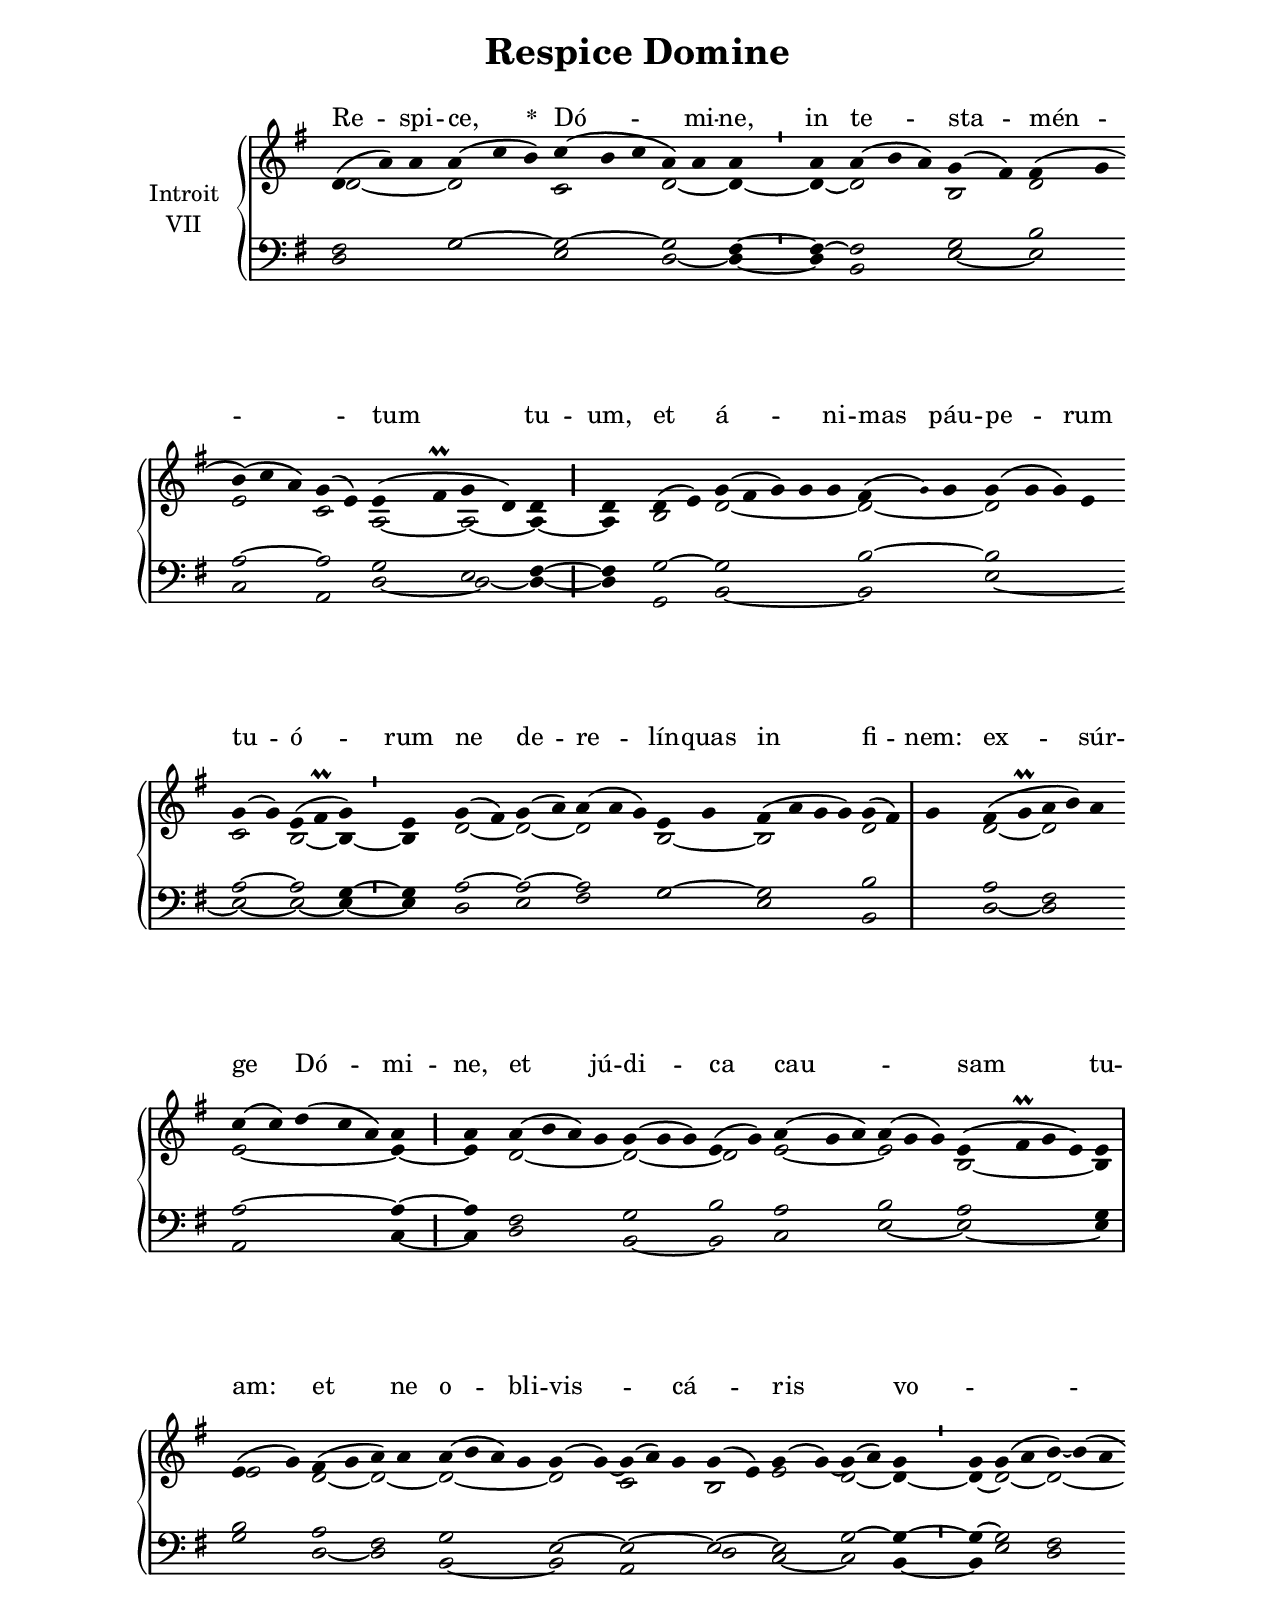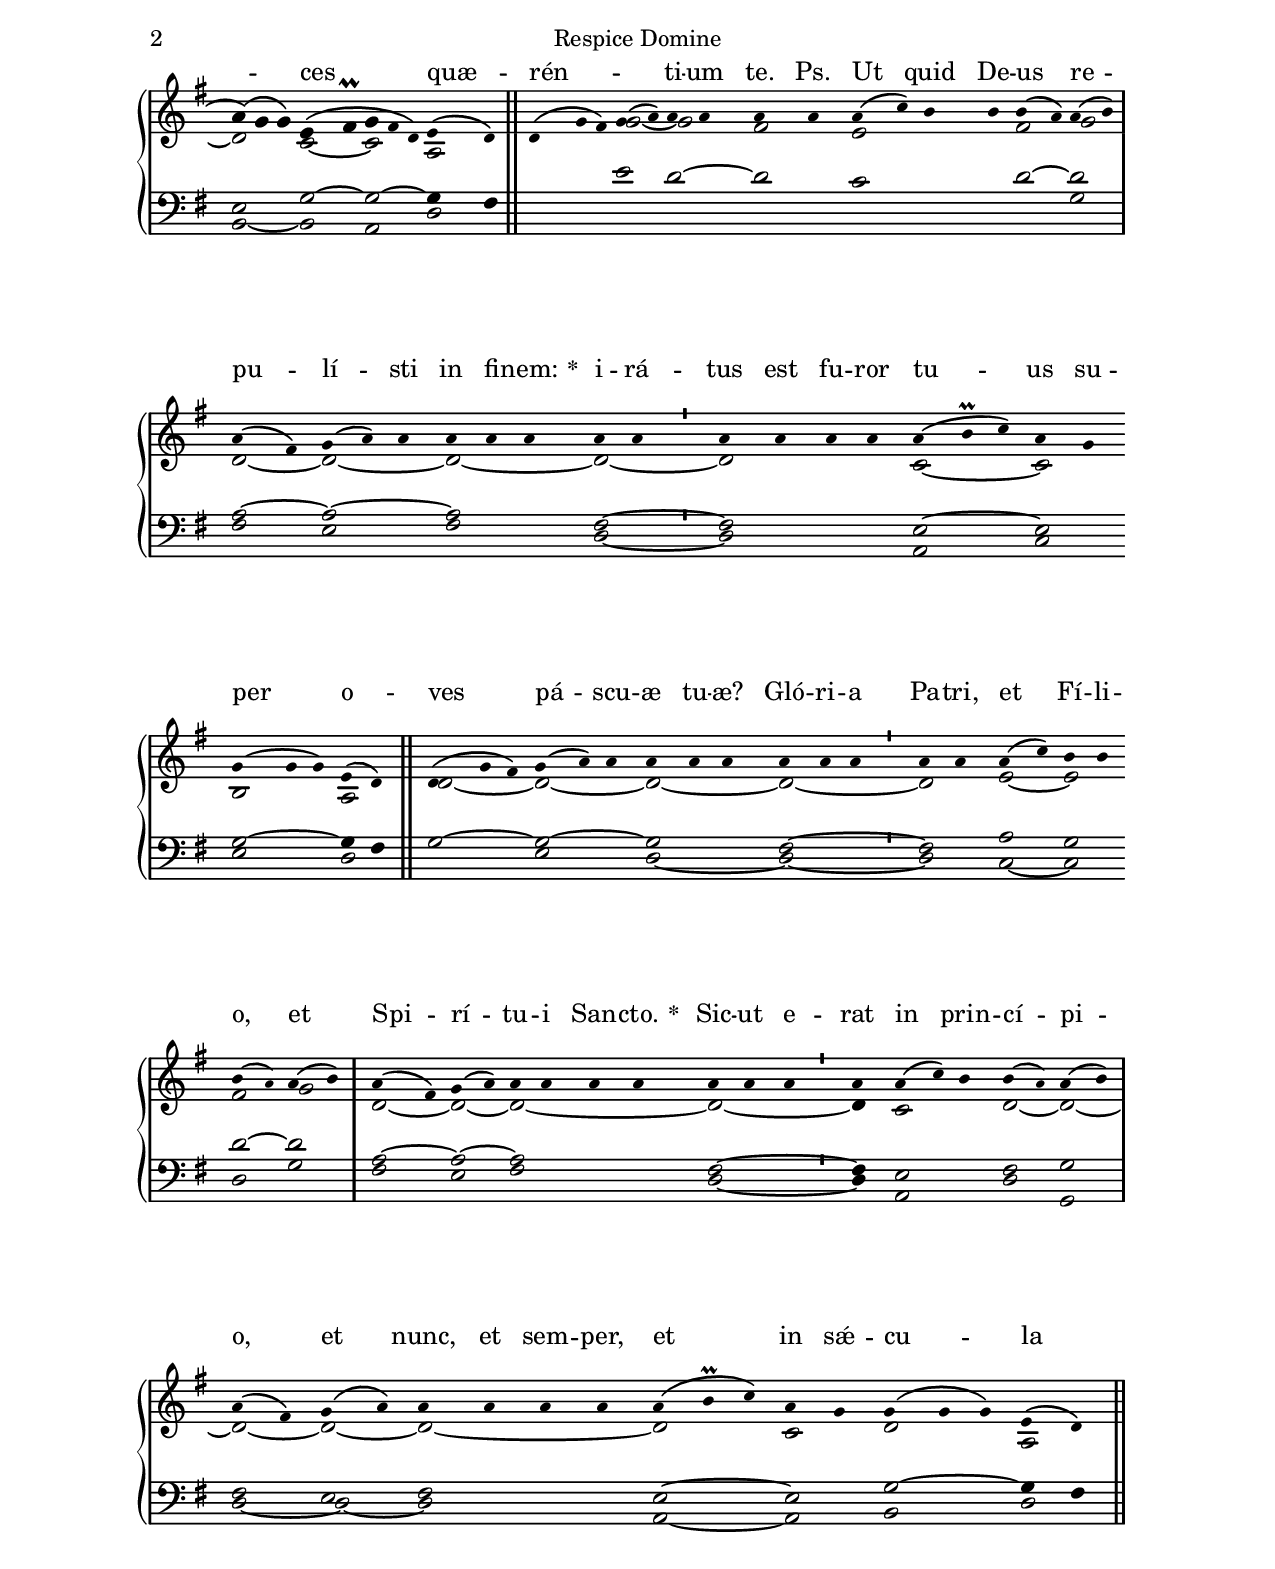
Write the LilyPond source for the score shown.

\version "2.18"
\include "gregorian.ly"
\include "noh2.ily"


%Page reference: page ii.194
%(volume.page)

global = {
 \key d \mixolydian
 \cadenzaOn 
}

\header {
  title = \markup \center-column {"Respice Domine" \vspace #1 }
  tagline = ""
  composer = ""
}

\paper {
 #(include-special-characters)
  oddHeaderMarkup = \markup \fill-line {
    \line {}
    \center-column {
      \on-the-fly #first-page     " "
      \on-the-fly #not-first-page "Respice Domine"
    }
    \line { \on-the-fly #print-page-number-check-first \fromproperty #'page:page-number-string }
  }
  evenHeaderMarkup = \markup \fill-line {
    \line { \on-the-fly #print-page-number-check-first \fromproperty #'page:page-number-string }
    \center-column { "Respice Domine" }
    \line {}
  }
}

chantText = \lyricmode {
Re -- spi -- ce, 
\set stanza = " * " Dó -- mi -- ne, in te -- sta -- mén -- _ tum tu -- um, 
et á -- _ ni -- mas páu -- pe -- rum tu -- ó -- rum ne de -- re -- lín -- quas in fi -- nem: 
ex -- súr -- ge Dó -- mi -- ne, 
et jú -- di -- ca cau -- _ sam tu -- am: 
et ne o -- bli -- vis -- cá -- _ ris vo -- _ _ ces quæ -- rén -- _ ti -- um te. Ps. 
Ut quid De -- us re -- pu -- lí -- sti in fi -- nem: 
\set stanza = " * " 
i -- rá -- tus est fu -- ror tu -- us su -- per o -- ves pá -- scu -- æ tu -- æ? 
Gló -- ri -- a Pa -- tri, et Fí -- li -- o, et Spi -- rí -- tu -- i San -- cto. 
\set stanza = " * " 
Sic -- ut e -- rat in prin -- cí -- pi -- o, et nunc, et sem -- per, 
et in sǽ -- cu -- la sæ -- cu -- ló -- rum. A -- men. }

chantMusic = {
\tieDown   d'4 ( a'4) a'4 a'4 ( c''4 b'4)  c''4 ( b'4 c''4 a'4) a'4 a'4 \divisioMinima
 a'4 a'4 ( b'4 a'4) g'4 ( fis'4) fis'4 ( g'4 \forceBreak
) b'4 ( c''4 a'4) g'4 ( e'4) e'4 ( fis'\prall g'4 d'4) d'4 \divisioMaior
 d'4 d'4 ( e'4) g'4 ( fis'4 g'4) g'4 g'4 fis'4 ( \once \tweak #'font-size #-4 g' ) g'4 g'4 ( g'4 g'4) e'4 \forceBreak
 g'4 ( g'4) e'4 ( fis'\prall g'4) \divisioMinima
 e'4 g'4 ( fis'4) g'4 ( a'4) a'4 ( a'4 g'4) e'4 g'4 fis'4 ( a'4 g'4 g'4) g'4 ( fis'4) \divisioMaxima
 g'4 fis'4 ( g'\prall a'4 b'4) a'4 \forceBreak
 c''4 ( c''4) d''4 ( c''4 a'4) a'4 \divisioMaior
 a'4 a'4 ( b'4 a'4) g'4 g'4 ( g'4 g'4) e'4 ( g'4) a'4 ( g'4 a'4) a'4 ( g'4 g'4) e'4 ( fis'\prall g'4 e'4) e'4 \divisioMaxima \forceBreak

 e'4 ( g'4) fis'4 ( g'4 a'4) a'4 a'4 ( b'4 a'4) g'4 g'4 ( g'4) ~ g'4 ( a'4) g'4 g'4 ( e'4) g'4 ( g'4) ~ g'4 ( a'4) g'4 \divisioMinima
 g'4 g'4 ( a'4 b'4) ~ b'4 ( a'4 \forceBreak
) a'4 ( g'4 g'4) e'4 ( fis'\prall g'4 \tiny fis' d' 4) e'4 ( d'4) \finalis
 d'4 ( g'4 fis'4) g'4 ( a'4) a'4 a'4 a'4 a'4 a'4 ( c''4) b'4 b'4 b'4 ( a'4) a'4 ( b'4) \divisioMaxima \forceBreak

 a'4 ( fis'4) g'4 ( a'4) a'4 a'4 a'4 a'4 a'4 a'4 \divisioMinima
 a'4 a'4 a'4 a'4 a'4 ( b'\prall c''4) a'4 g'4 \forceBreak
 g'4 ( g'4 g'4) e'4 ( d'4) \finalis
  d'4 ( g'4 fis'4) g'4 ( a'4) a'4 a'4 a'4 a'4 a'4 a'4 a'4 \divisioMinima
 a'4 a'4 a'4 ( c''4) b'4 b'4 \forceBreak
 b'4 ( \once \tweak #'font-size #-4 a' ) a'4 ( b'4) \divisioMaxima
 a'4 ( fis'4) g'4 ( a'4) a'4 a'4 a'4 a'4 a'4 a'4 a'4 \divisioMinima
 a'4 a'4 ( c''4) b'4 b'4 ( \once \tweak #'font-size #-4 a' ) a'4 ( b'4) \divisioMaxima \forceBreak

 a'4 ( fis'4) g'4 ( a'4) a'4 a'4 a'4 a'4 a'4 ( b'\prall c''4) a'4 g'4 g'4 ( g'4 g'4) e'4 ( d'4) \finalis

}

altoMusic = {
d'2*3/2 ~ d'2*3/2 c'2*3/2 d'2 ~ d'4 ~ \divisioMinima
d'4 ~ d'2*3/2 b2 d'2 e'2*3/2 c'2 a2 ~ a2 ~ a4 ~ \divisioMaior
a4 b2 d'2*5/2 ~ d'2*3/2 ~ d'2*4/2 c'2 b2 ~ b4 ~ \divisioMinima
b4 d'2 ~ d'2 ~ d'2*3/2 b2 ~ b2*4/2 d'2 \divisioMaxima
r4 d'2 ~ d'2*3/2 e'2*5/2 ~ e'4 ~ \divisioMaior
e'4 d'2*4/2 ~ d'2*3/2 ~ d'2 e'2*3/2 ~ e'2*3/2 b2*4/2 ~ b4 \divisioMaxima
e'2 d'2 ~ d'2 ~ d'2*4/2 ~ d'2 c'2*3/2 b2 e'2 d'2 ~ d'4 ~ \divisioMinima
d'4 ~ d'2 ~ d'2*3/2 ~ d'2*3/2 c'2 ~ c'2*3/2 a2 \finalis
r2*3/2 g'2 ~ g'2 fis'2 e'2*4/2 fis'2 g'2 \divisioMaxima
d'2 ~ d'2*3/2 ~ d'2*3/2 ~ d'2 ~ \divisioMinima
d'2*4/2 c'2*3/2 ~ c'2 b2*3/2 a2 d'2*3/2 ~ d'2*3/2 ~ d'2*3/2 ~ d'2*3/2 ~ \divisioMinima
d'2 e'2 ~ e'2 fis'2 g'2 \divisioMaxima
d'2 ~ d'2 ~ d'2*4/2 ~ d'2*3/2 ~ \divisioMinima
d'4 c'2*3/2 d'2 ~ d'2 ~ \divisioMaxima
d'2 ~ d'2 ~ d'2*4/2 ~ d'2*3/2 c'2 d'2*3/2 a2 \finalis
}

tenorMusic = {
fis2*3/2 g2*3/2 ~ g2*3/2 ~ g2 fis4 ~ \divisioMinima
fis4 ~ fis2*3/2 g2 b2 a2*3/2 ~ a2 g2 e2 fis4 ~ \divisioMaior
fis4 g2 ~ g2*5/2 b2*3/2 ~ b2*4/2 a2 ~ a2 g4 ~ \divisioMinima
g4 a2 ~ a2 ~ a2*3/2 g2 ~ g2*4/2 b2 \divisioMaxima
r4 a2 fis2*3/2 a2*5/2 ~ a4 ~ \divisioMaior
a4 fis2*4/2 g2*3/2 b2 a2*3/2 b2*3/2 a2*4/2 g4 \divisioMaxima
b2 a2 fis2 g2*4/2 e2 ~ e2*3/2 ~ e2 ~ e2 g2 ~ g4 ~ \divisioMinima
g4 ~ g2 fis2*3/2 e2*3/2 g2 ~ g2*3/2 ~ g4 fis4 \finalis
r2*3/2 e'2 d'2 ~ d'2 c'2*4/2 d'2 ~ d'2 \divisioMaxima
a2 ~ a2*3/2 ~ a2*3/2 fis2 ~ \divisioMinima
fis2*4/2 e2*3/2 ~ e2 g2*3/2 ~ g4 fis4 g2*3/2 ~ g2*3/2 ~ g2*3/2 fis2*3/2 ~ \divisioMinima
fis2 a2 g2 d'2 ~ d'2 \divisioMaxima
a2 ~ a2 ~ a2*4/2 fis2*3/2 ~ \divisioMinima
fis4 e2*3/2 fis2 g2 \divisioMaxima
fis2 e2 fis2*4/2 e2*3/2 ~ e2 g2*3/2 ~ g4 fis4 \finalis
}

bassMusic = {
d2*3/2 g2*3/2 e2*3/2 d2 ~ d4 ~ \divisioMinima
d4 b,2*3/2 e2 ~ e2 c2*3/2 a,2 d2 ~ d2 ~ d4 ~ \divisioMaior
d4 g,2 b,2*5/2 ~ b,2*3/2 e2*4/2 ~ e2 ~ e2 ~ e4 ~ \divisioMinima
e4 d2 e2 fis2*3/2 g2 e2*4/2 b,2 \divisioMaxima
r4 d2 ~ d2*3/2 a,2*5/2 c4 ~ \divisioMaior
c4 d2*4/2 b,2*3/2 ~ b,2 c2*3/2 e2*3/2 ~ e2*4/2 ~ e4 \divisioMaxima
g2 d2 ~ d2 b,2*4/2 ~ b,2 a,2*3/2 d2 c2 ~ c2 b,4 ~ \divisioMinima
b,4 e2 d2*3/2 b,2*3/2 ~ b,2 a,2*3/2 d2 \finalis
r2*15/2 g2 \divisioMaxima
fis2 e2*3/2 fis2*3/2 d2 ~ \divisioMinima
d2*4/2 a,2*3/2 c2 e2*3/2 d2 r2*3/2 e2*3/2 d2*3/2 ~ d2*3/2 ~ \divisioMinima
d2 c2 ~ c2 d2 g2 \divisioMaxima
fis2 e2 fis2*4/2 d2*3/2 ~ \divisioMinima
d4 a,2*3/2 d2 g,2 \divisioMaxima
d2 ~ d2 ~ d2*4/2 a,2*3/2 ~ a,2 b,2*3/2 d2 \finalis
}

voiceLines = {
\voiceLineStyle


}

\score{
  <<
    \new GrandStaff <<
      \set GrandStaff.autoBeaming = ##f
      \set GrandStaff.instrumentName = \markup \center-column {
        "Introit"
        "VII"
      }
      \new Staff = up <<
        \new Voice = "chant" {
          \voiceOne \global \chantMusic
        }
        \new Voice {
          \voiceTwo \global \altoMusic
        }
      >>

      \new Staff = down <<
        \clef bass
        \new Voice {
          \voiceOne \global \tenorMusic
        }
        \new Voice {
          \voiceTwo \global \bassMusic
        }
	\new Voice {
        \voiceThree \global \voiceLines
        }
      >>
    >>
    \new Lyrics \lyricsto chant {
      \chantText
    }
  >>
  \layout{
  }
  \midi{
    \tempo 4 = 125
  }
}
